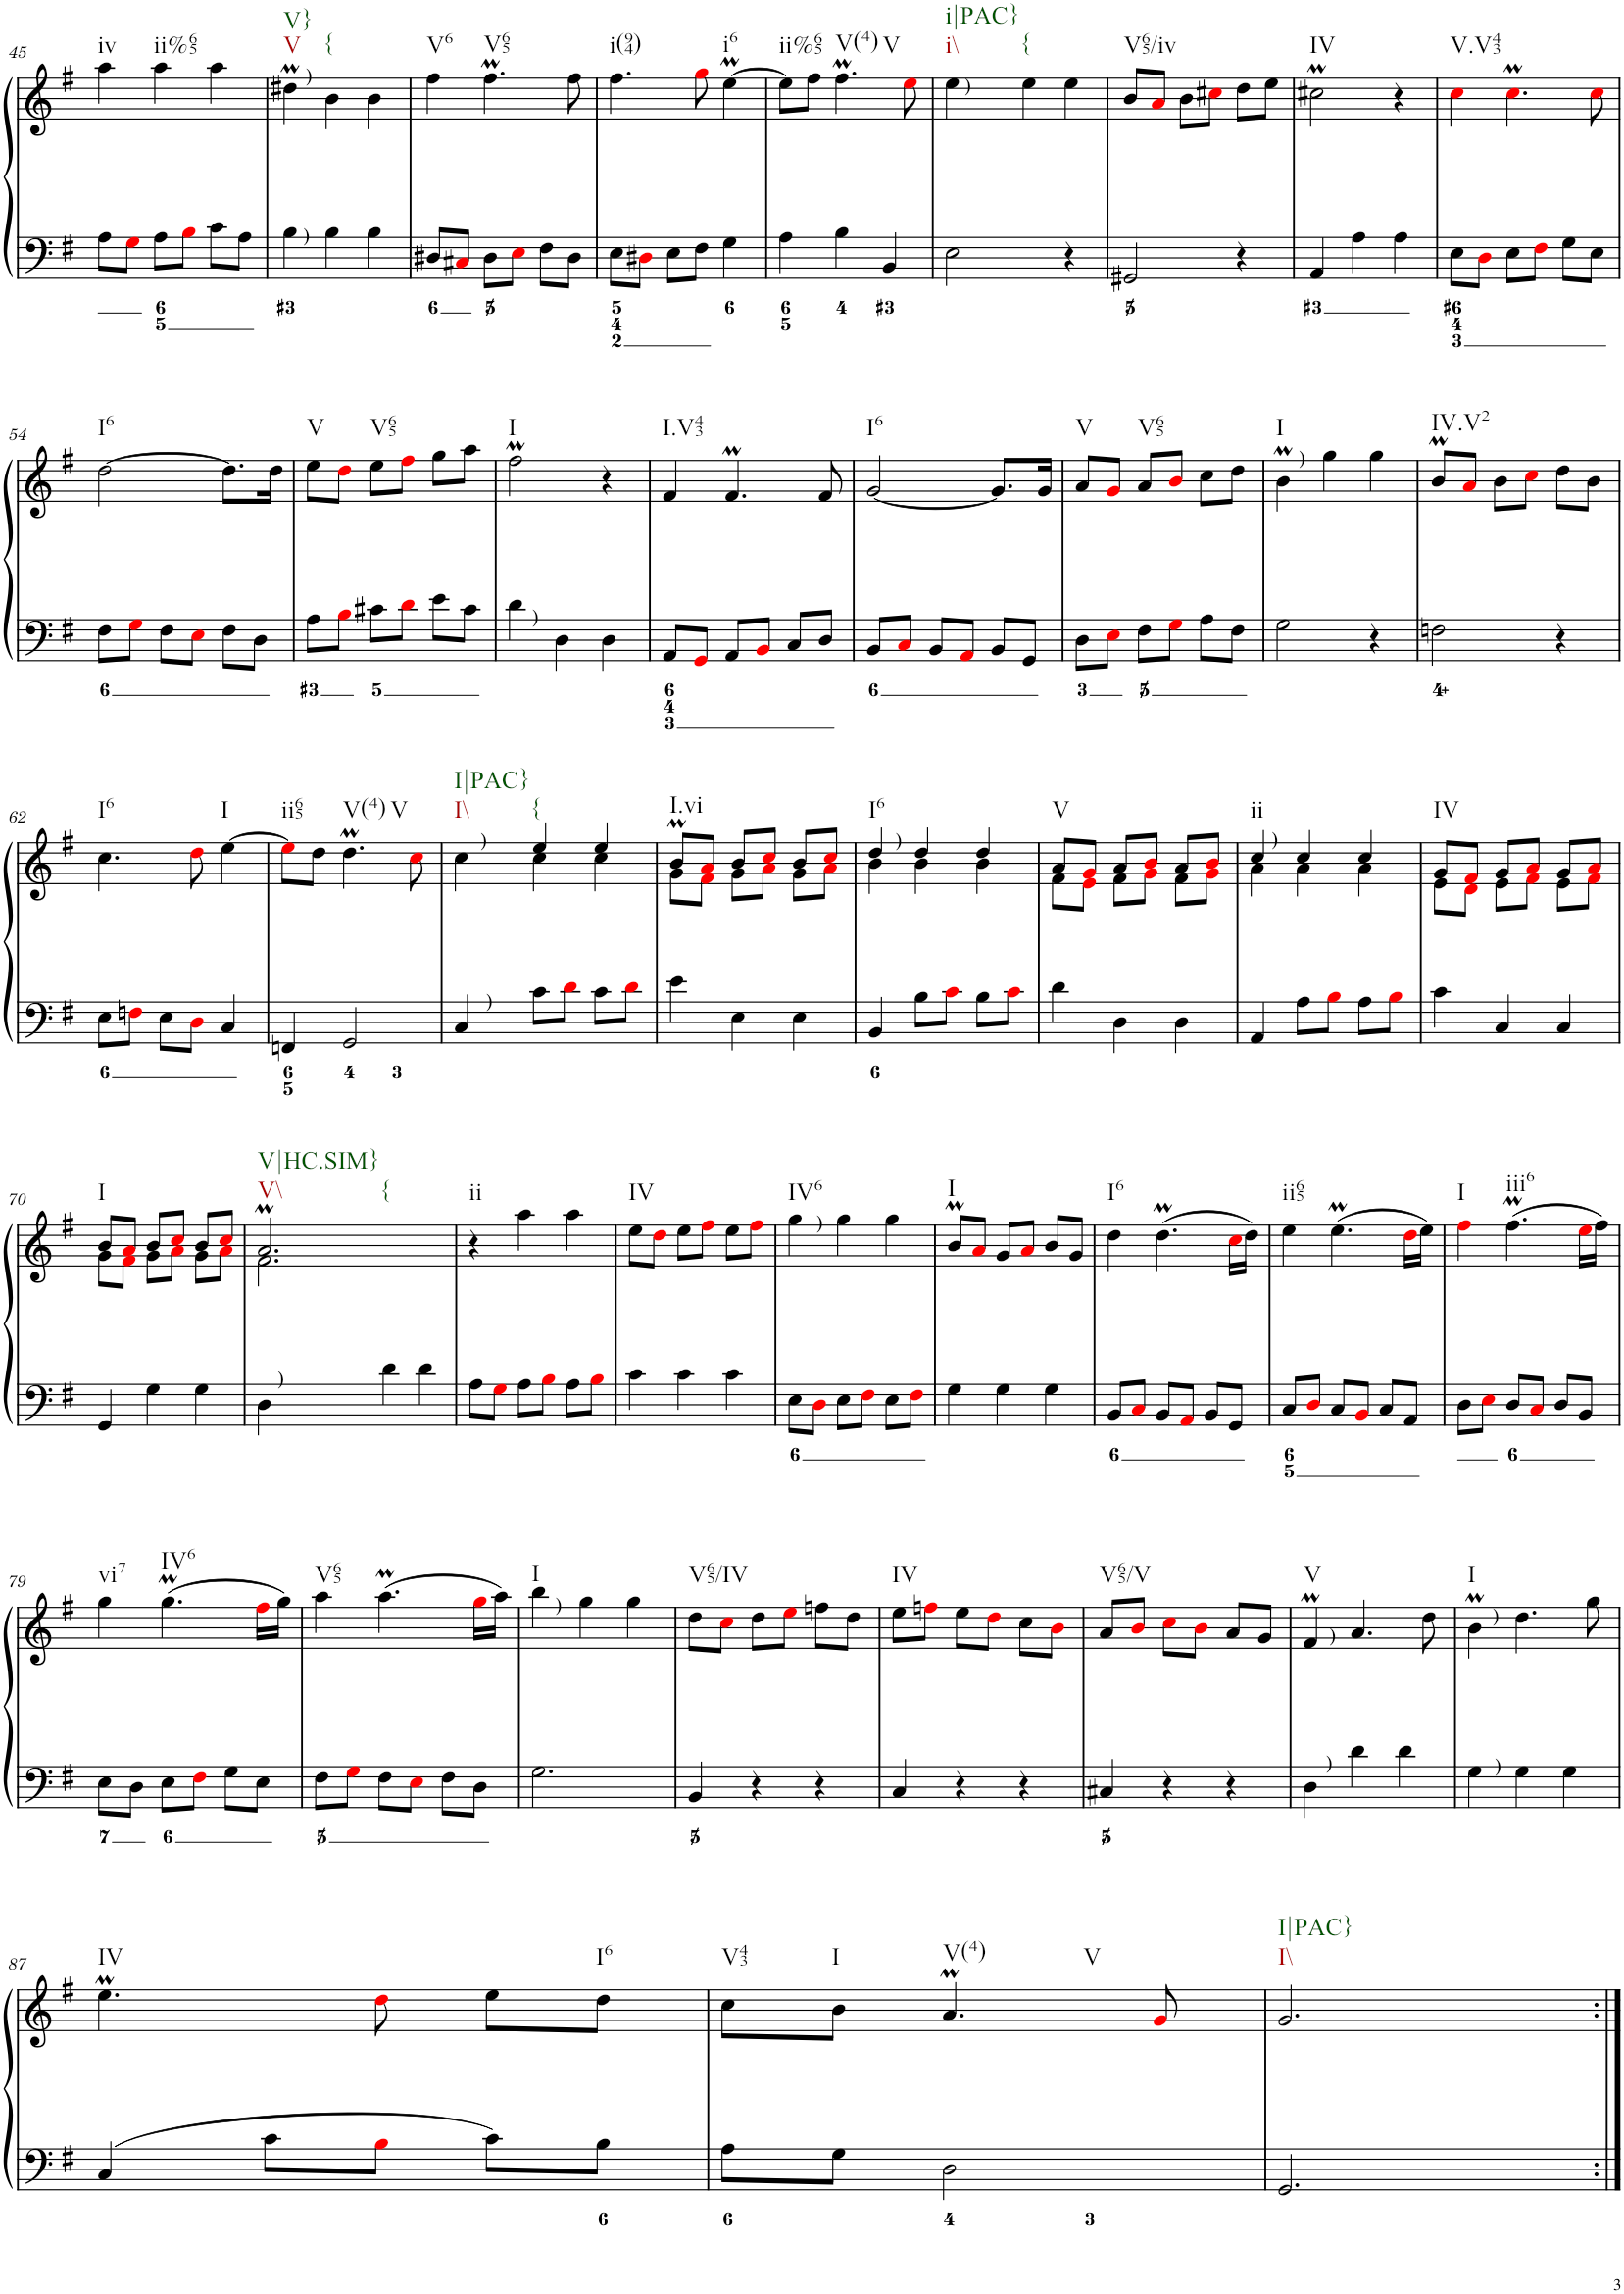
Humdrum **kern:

**kern	**kern
*part1	*part1
*staff2	*staff1
*I"Piano	*
*I'Pno.	*
!!LO:PB:g=z
*clefF4	*clefG2
*k[f#]	*k[f#]
*M3/4	*M3/4
=45	=45
!	!LO:TX:b:t=iv
8A\L	4aa\
8Gi\J	.
!	!LO:TX:b:t=ii%65
8A\L	4aa\
8Bi\J	.
8c\L	4aa\
8A\J	.
=46	=46
!	!LO:TX:a:t=)
!	!LO:TX:b:t=V
!	!LO:TX:b:t=V}
!LO:TX:a:t=)	!
4B\	4dd#Xm\
!	!LO:TX:b:t={
4B\	4b\
4B\	4b\
=47	=47
!	!LO:TX:b:t=V6
8D#X/L	4ff#\
8C#Xi/J	.
!	!LO:TX:b:t=V65
8D#\L	4.ff#m\
8Ei\J	.
8F#\L	.
8D#\J	8ff#\
=48	=48
!	!LO:TX:b:t=i(94)
8E\L	4.ff#\
8D#Xi\J	.
8E\L	.
8F#\J	8ggi\
!	!LO:TX:b:t=i6
4G\	[4eeM\
=49	=49
!	!LO:TX:b:t=ii%65
4A\	8ee\L]
.	8ff#\J
!	!LO:TX:b:t=V(4)
!	!LO:TX:b:t=V
4B\	4.ff#m\
4BB/	.
.	8eei\
=50	=50
!	!LO:TX:a:t=)
!	!LO:TX:b:t=i\\
!	!LO:TX:b:t=i|PAC}
2E\	4ee\
!	!LO:TX:b:t={
.	4ee\
4r	4ee\
=51	=51
!	!LO:TX:b:t=V65/iv
2GG#X/	8b/L
.	8ai/J
.	8b\L
.	8cc#Xi\J
4r	8dd\L
.	8ee\J
=52	=52
!	!LO:TX:b:t=IV
4AA/	2cc#Xm\
4A\	.
4A\	4r
=53	=53
!	!LO:TX:b:t=V.V43
8E\L	4cci\
8Di\J	.
8E\L	4.ccMi\
8F#i\J	.
8G\L	.
8E\J	8cci\
!!LO:LB:g=z
=54	=54
!	!LO:TX:b:t=I6
8F#\L	[2dd\
8Gi\J	.
8F#\L	.
8Ei\J	.
8F#\L	8.dd\L]
8D\J	.
.	16dd\Jk
=55	=55
!	!LO:TX:b:t=V
8A\L	8ee\L
8Bi\J	8ddi\J
!	!LO:TX:b:t=V65
8c#X\L	8ee\L
8di\J	8ff#i\J
8e\L	8gg\L
8c#\J	8aa\J
=56	=56
!	!LO:TX:b:t=I
!LO:TX:a:t=)	!
4d\	2ff#m\
4D\	.
4D\	4r
=57	=57
!	!LO:TX:b:t=I.V43
8AA/L	4f#/
8GGi/J	.
8AA/L	4.f#m/
8BBi/J	.
8C/L	.
8D/J	8f#/
=58	=58
!	!LO:TX:b:t=I6
8BB/L	[2g/
8Ci/J	.
8BB/L	.
8AAi/J	.
8BB/L	8.g/L]
8GG/J	.
.	16g/Jk
=59	=59
!	!LO:TX:b:t=V
8D\L	8a/L
8Ei\J	8gi/J
!	!LO:TX:b:t=V65
8F#\L	8a/L
8Gi\J	8bi/J
8A\L	8cc\L
8F#\J	8dd\J
=60	=60
!	!LO:TX:a:t=)
!	!LO:TX:b:t=I
2G\	4bm\
.	4gg\
4r	4gg\
=61	=61
!	!LO:TX:b:t=IV.V2
2Fn\	8bm/L
.	8ai/J
.	8b\L
.	8cci\J
4r	8dd\L
.	8b\J
!!LO:LB:g=z
=62	=62
!	!LO:TX:b:t=I6
8E\L	4.cc\
8Fni\J	.
8E\L	.
8Di\J	8ddi\
!	!LO:TX:b:t=I
4C/	[4ee\
=63	=63
!	!LO:TX:b:t=ii65
4FFn/	8eei\L]
.	8dd\J
!	!LO:TX:b:t=V(4)
!	!LO:TX:b:t=V
2GG/	4.ddM\
.	8cci\
=64	=64
*	*^
!	!LO:TX:a:t=)	!
!	!LO:TX:b:t=I\\	!
!	!LO:TX:b:t=I|PAC}	!
!LO:TX:a:t=)	!	!
4C/	4cc\	4ryy
!	!LO:TX:b:t={	!
8c\L	4ee/	4cc\
8di\J	.	.
8c\L	4ee/	4cc\
8di\J	.	.
=65	=65	=65
!	!LO:TX:b:t=I.vi	!
4e\	8bm/L	8g\L
.	8ai/J	8f#i\J
4E\	8b/L	8g\L
.	8cci/J	8ai\J
4E\	8b/L	8g\L
.	8cci/J	8ai\J
=66	=66	=66
!	!LO:TX:a:t=)	!
!	!LO:TX:b:t=I6	!
4BB/	4dd/	4b\
8B\L	4dd/	4b\
8ci\J	.	.
8B\L	4dd/	4b\
8ci\J	.	.
=67	=67	=67
!	!LO:TX:b:t=V	!
4d\	8a/L	8f#\L
.	8gi/J	8ei\J
4D\	8a/L	8f#\L
.	8bi/J	8gi\J
4D\	8a/L	8f#\L
.	8bi/J	8gi\J
=68	=68	=68
!	!LO:TX:a:t=)	!
!	!LO:TX:b:t=ii	!
4AA/	4cc/	4a\
8A\L	4cc/	4a\
8Bi\J	.	.
8A\L	4cc/	4a\
8Bi\J	.	.
=69	=69	=69
!	!LO:TX:b:t=IV	!
4c\	8g/L	8e\L
.	8f#i/J	8di\J
4C/	8g/L	8e\L
.	8ai/J	8f#i\J
4C/	8g/L	8e\L
.	8ai/J	8f#i\J
!!LO:LB:g=z	!!
=70	=70	=70
!	!LO:TX:b:t=I	!
4GG/	8b/L	8g\L
.	8ai/J	8f#i\J
4G\	8b/L	8g\L
.	8cci/J	8ai\J
4G\	8b/L	8g\L
.	8cci/J	8ai\J
=71	=71	=71
!	!LO:TX:b:t=V\\	!
!	!LO:TX:b:t=V|HC.SIM}	!
!	!LO:TX:b:t={	!
!LO:TX:a:t=)	!	!
4D\	2.aM/	2.f#\
4d\	.	.
4d\	.	.
*	*v	*v
=72	=72
!	!LO:TX:b:t=ii
8A\L	4r
8Gi\J	.
8A\L	4aa\
8Bi\J	.
8A\L	4aa\
8Bi\J	.
=73	=73
!	!LO:TX:b:t=IV
4c\	8ee\L
.	8ddi\J
4c\	8ee\L
.	8ff#i\J
4c\	8ee\L
.	8ff#i\J
=74	=74
!	!LO:TX:a:t=)
!	!LO:TX:b:t=IV6
8E\L	4gg\
8Di\J	.
8E\L	4gg\
8F#i\J	.
8E\L	4gg\
8F#i\J	.
=75	=75
!	!LO:TX:b:t=I
4G\	8bm/L
.	8ai/J
4G\	8g/L
.	8ai/J
4G\	8b/L
.	8g/J
=76	=76
!	!LO:TX:b:t=I6
8BB/L	4dd\
8Ci/J	.
8BB/L	(4.ddM\
8AAi/J	.
8BB/L	.
8GG/J	16cci\LL
.	16dd\JJ)
=77	=77
!	!LO:TX:b:t=ii65
8C/L	4ee\
8Di/J	.
8C/L	(4.eeM\
8BBi/J	.
8C/L	.
8AA/J	16ddi\LL
.	16ee\JJ)
=78	=78
!	!LO:TX:b:t=I
8D\L	4ff#i\
8Ei\J	.
!	!LO:TX:b:t=iii6
8D/L	(4.ff#m\
8Ci/J	.
8D/L	.
8BB/J	16eei\LL
.	16ff#\JJ)
!!LO:LB:g=z
=79	=79
!	!LO:TX:b:t=vi7
8E\L	4gg\
8D\J	.
!	!LO:TX:b:t=IV6
8E\L	(4.ggM\
8F#i\J	.
8G\L	.
8E\J	16ff#i\LL
.	16gg\JJ)
=80	=80
!	!LO:TX:b:t=V65
8F#\L	4aa\
8Gi\J	.
8F#\L	(4.aaM\
8Ei\J	.
8F#\L	.
8D\J	16ggi\LL
.	16aa\JJ)
=81	=81
!	!LO:TX:a:t=)
!	!LO:TX:b:t=I
2.G\	4bb\
.	4gg\
.	4gg\
=82	=82
!	!LO:TX:b:t=V65/IV
4BB/	8dd\L
.	8cci\J
4r	8dd\L
.	8eei\J
4r	8ffn\L
.	8dd\J
=83	=83
!	!LO:TX:b:t=IV
4C/	8ee\L
.	8ffni\J
4r	8ee\L
.	8ddi\J
4r	8cc\L
.	8bi\J
=84	=84
!	!LO:TX:b:t=V65/V
4C#X/	8a/L
.	8bi/J
4r	8cci\L
.	8bi\J
4r	8a/L
.	8g/J
=85	=85
!	!LO:TX:a:t=)
!	!LO:TX:b:t=V
!LO:TX:a:t=)	!
4D\	4f#m/
4d\	4.a/
4d\	.
.	8dd\
=86	=86
!	!LO:TX:a:t=)
!	!LO:TX:b:t=I
!LO:TX:a:t=)	!
4G\	4bm\
4G\	4.dd\
4G\	.
.	8gg\
!!LO:LB:g=z
=87	=87
!	!LO:TX:b:t=IV
4C/	4.eeM\
8c\L	.
8Bi\J	8ddi\
8c\L	8ee\L
!	!LO:TX:b:t=I6
8B\J	8dd\J
=88	=88
!	!LO:TX:b:t=V43
8A\L	8cc\L
!	!LO:TX:b:t=I
8G\J	8b\J
!	!LO:TX:b:t=V(4)
!	!LO:TX:b:t=V
2D\	4.aM/
.	8gi/
=89	=89
!	!LO:TX:b:t=I\\
!	!LO:TX:b:t=I|PAC}
2.GG/	2.g/
=:|!	=:|!
*-	*-
